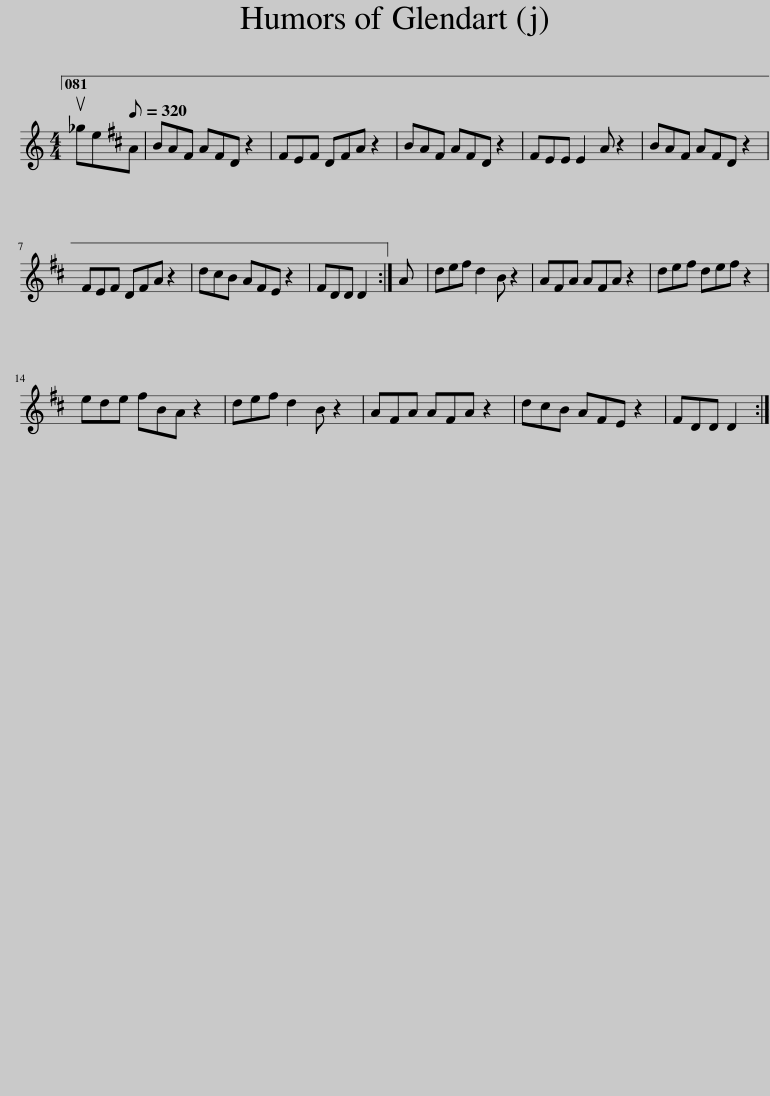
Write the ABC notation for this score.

X:1
L:1/8
M:4/4
I:linebreak $
K:C
V:1 treble
V:1
 u_ge[Q:1/8=320]A | BA^F AFD z2 | ^FEF DFA z2 | BA^F AFD z2 | ^FEE E2 A z2 | %5
 BA^F AFD z2 |$ ^FEF DFA z2 | d^cB A^FE z2 | ^FDD D2 :| A | %10
 de^f d2 B z2 | A^FA AFA z2 | de^f def z2 |$ ede ^fBA z2 | de^f d2 B z2 | %15
 A^FA AFA z2 | d^cB A^FE z2 | ^FDD D2 :| %18
